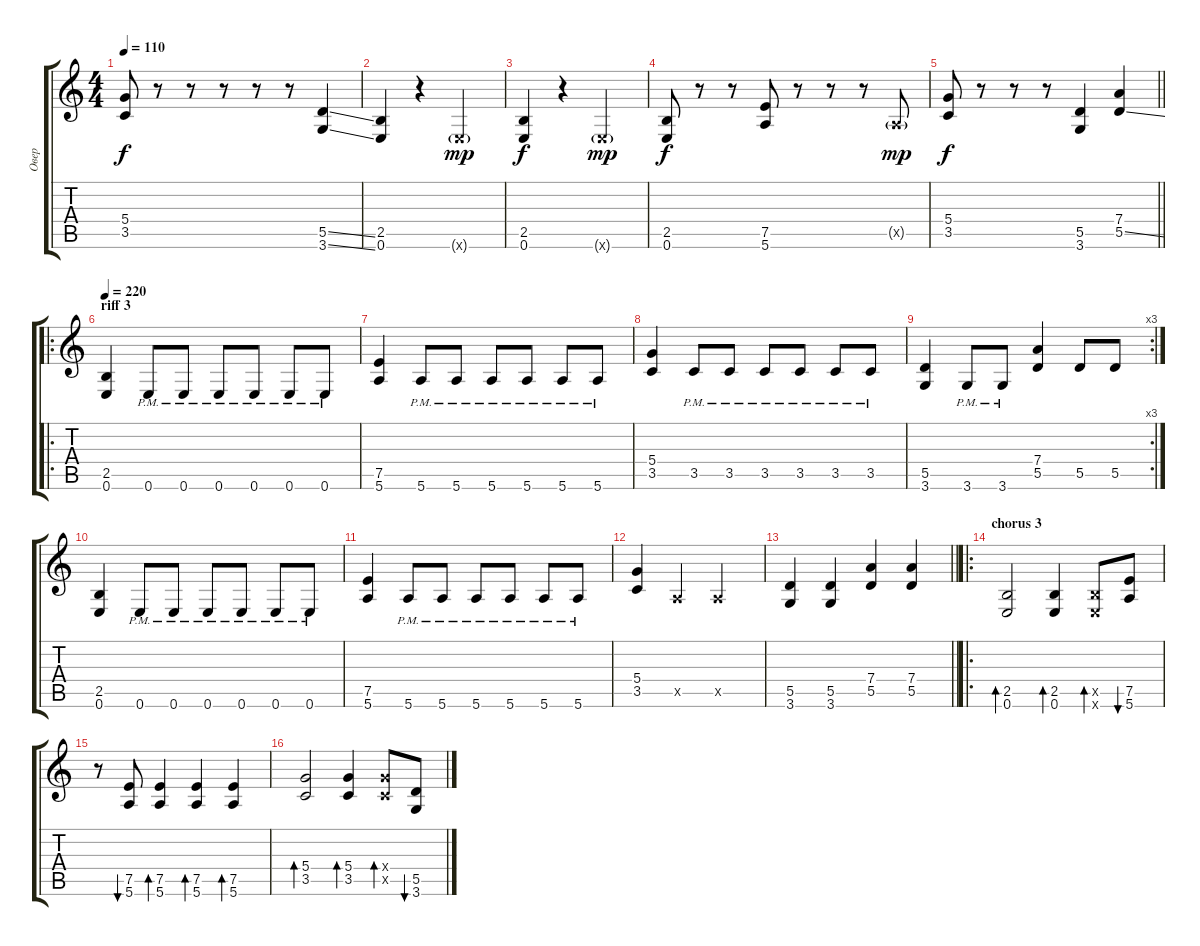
\track ("Овер" "Овер") {instrument distortionguitar}
\staff {score tabs}
\tuning (E4 B3 G3 D3 A2 E2) {hide}
\ts (4 4)
\tempo 110
\clef g2
\ks c
(5.4 3.5).8{dy f} r.8 r.8 r.8 r.8 r.8 (5.5{ss} 3.6{ss}).4 |
(2.5 0.6).4 r.4 0.6{g x}.2{dy mp} |
(2.5 0.6).4{dy f} r.4 0.6{g x}.2{dy mp} |
(2.5 0.6).8{dy f} r.8 r.8 (7.5 5.6).8 r.8 r.8 r.8 0.5{g x}.8{dy mp} |
\barLineRight lightlight
(5.4 3.5).8{dy f} r.8 r.8 r.8 (5.5 3.6).4 (7.4 5.5{ss}).4 |
\ro
\section ("" "riff 3")
\tempo 220
(2.5 0.6).4 0.6{pm}.8 0.6{pm}.8 0.6{pm}.8 0.6{pm}.8 0.6{pm}.8 0.6{pm}.8 |
(7.5 5.6).4 5.6{pm}.8 5.6{pm}.8 5.6{pm}.8 5.6{pm}.8 5.6{pm}.8 5.6{pm}.8 |
(5.4 3.5).4 3.5{pm}.8 3.5{pm}.8 3.5{pm}.8 3.5{pm}.8 3.5{pm}.8 3.5{pm}.8 |
\rc 3
(5.5 3.6).4 3.6{pm}.8 3.6{pm}.8 (7.4 5.5).4 5.5.8 5.5.8 |
(2.5 0.6).4 0.6{pm}.8 0.6{pm}.8 0.6{pm}.8 0.6{pm}.8 0.6{pm}.8 0.6{pm}.8 |
(7.5 5.6).4 5.6{pm}.8 5.6{pm}.8 5.6{pm}.8 5.6{pm}.8 5.6{pm}.8 5.6{pm}.8 |
(5.4 3.5).4 0.5{x}.4 0.5{x}.2 |
\barLineRight lightlight
(5.5 3.6).4 (5.5 3.6).4 (7.4 5.5).4 (7.4 5.5).4 |
\ro
\section ("" "chorus 3")
(2.5 0.6).2{bd 60} (2.5 0.6).4{bd 60} (2.5{x} 0.6{x}).8{bd 60} (7.5 5.6).8{bu 60} |
r.8 (7.5 5.6).8{bu 60} (7.5 5.6).4{bd 60} (7.5 5.6).4{bd 60} (7.5 5.6).4{bd 60} |
(5.4 3.5).2{bd 60} (5.4 3.5).4{bd 60} (5.4{x} 3.5{x}).8{bd 60} (5.5 3.6).8{bu 60}
